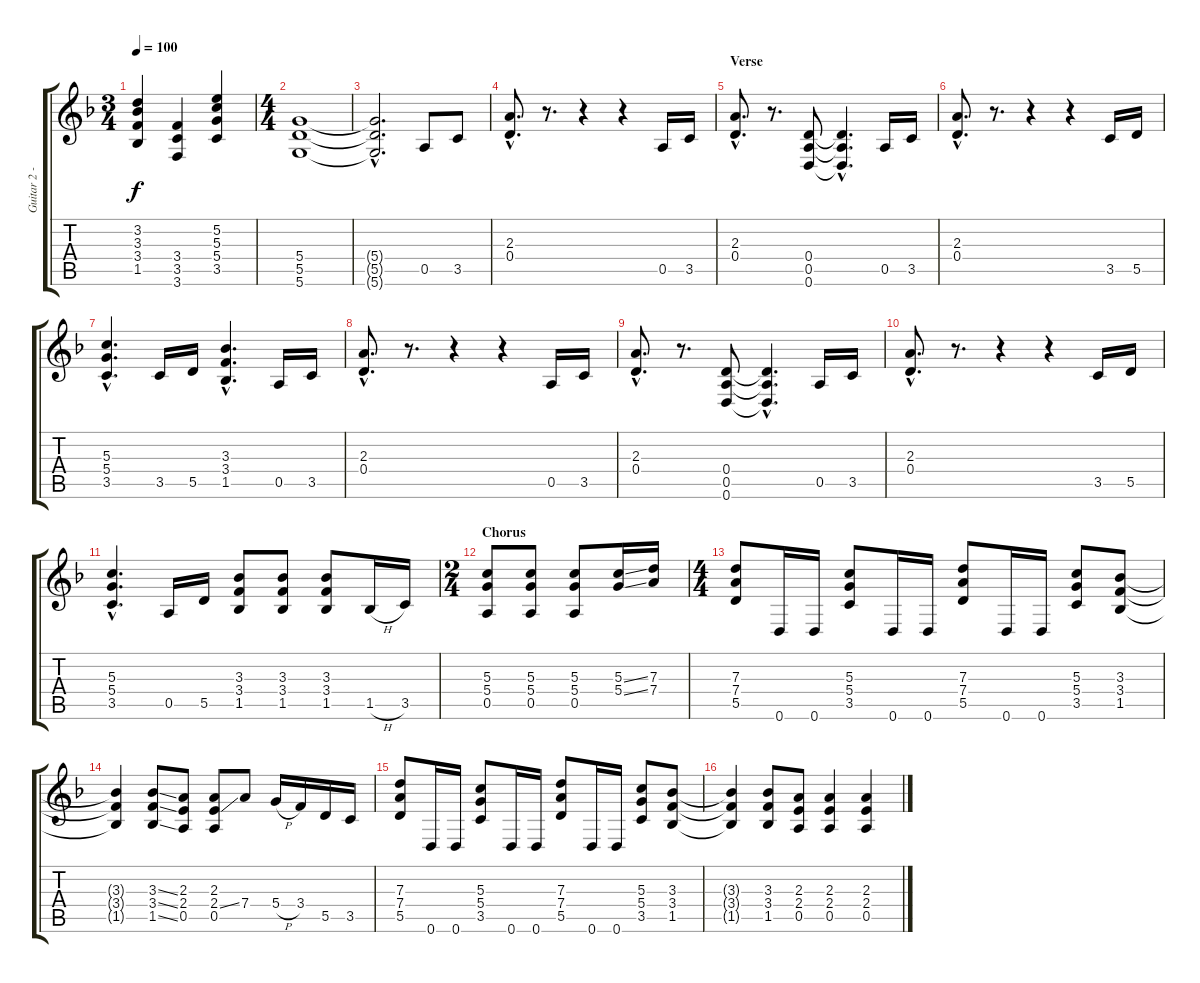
\track ("Guitar 2 - Chris Caffery" "Guitar 2 -") {instrument distortionguitar}
\staff {score tabs}
\tuning (E4 B3 G3 D3 A2 D2) {hide}
\ts (3 4)
\tempo 100
\clef g2
\ks f
(3.2 3.3 3.4 1.5).4{dy f} (3.4 3.5 3.6).4 (5.2 5.3 5.4 3.5).4 |
\ts (4 4)
(5.4 5.5 5.6).1 |
(5.4{hac t} 5.5{hac t} 5.6{hac t}).2{d} 0.5.8 3.5.8 |
(2.3{hac} 0.4{hac}).8{d} r.8{d} r.4 r.4 0.5.16 3.5.16 |
\section ("" "Verse")
(2.3{hac} 0.4{hac}).8{d} r.8{d} (0.4 0.5 0.6).8 (0.4{hac t} 0.5{hac t} 0.6{hac t}).4{d} 0.5.16 3.5.16 |
(2.3{hac} 0.4{hac}).8{d} r.8{d} r.4 r.4 3.5.16 5.5.16 |
(5.3{hac} 5.4{hac} 3.5{hac}).4{d} 3.5.16 5.5.16 (3.3{hac} 3.4{hac} 1.5{hac}).4{d} 0.5.16 3.5.16 |
(2.3{hac} 0.4{hac}).8{d} r.8{d} r.4 r.4 0.5.16 3.5.16 |
(2.3{hac} 0.4{hac}).8{d} r.8{d} (0.4 0.5 0.6).8 (0.4{hac t} 0.5{hac t} 0.6{hac t}).4{d} 0.5.16 3.5.16 |
(2.3{hac} 0.4{hac}).8{d} r.8{d} r.4 r.4 3.5.16 5.5.16 |
(5.3{hac} 5.4{hac} 3.5{hac}).4{d} 0.5.16 5.5.16 (3.3 3.4 1.5).8 (3.3 3.4 1.5).8 (3.3 3.4 1.5).8 1.5{h}.16 3.5.16 |
\ts (2 4)
\section ("" "Chorus")
(5.3 5.4 0.5).8 (5.3 5.4 0.5).8 (5.3 5.4 0.5).8 (5.3{ss} 5.4{ss}).16 (7.3 7.4).16 |
\ts (4 4)
(7.3 7.4 5.5).8 0.6.16 0.6.16 (5.3 5.4 3.5).8 0.6.16 0.6.16 (7.3 7.4 5.5).8 0.6.16 0.6.16 (5.3 5.4 3.5).8 (3.3 3.4 1.5).8 |
(3.3{t} 3.4{t} 1.5{t}).4 (3.3{ss} 3.4{ss} 1.5{ss}).8 (2.3 2.4 0.5).8 (2.3 2.4{ss} 0.5).8 7.4.8 5.4{h}.16 3.4.16 5.5.16 3.5.16 |
(7.3 7.4 5.5).8 0.6.16 0.6.16 (5.3 5.4 3.5).8 0.6.16 0.6.16 (7.3 7.4 5.5).8 0.6.16 0.6.16 (5.3 5.4 3.5).8 (3.3 3.4 1.5).8 |
(3.3{t} 3.4{t} 1.5{t}).4 (3.3 3.4 1.5).8 (2.3 2.4 0.5).8 (2.3 2.4 0.5).4 (2.3 2.4 0.5).4
